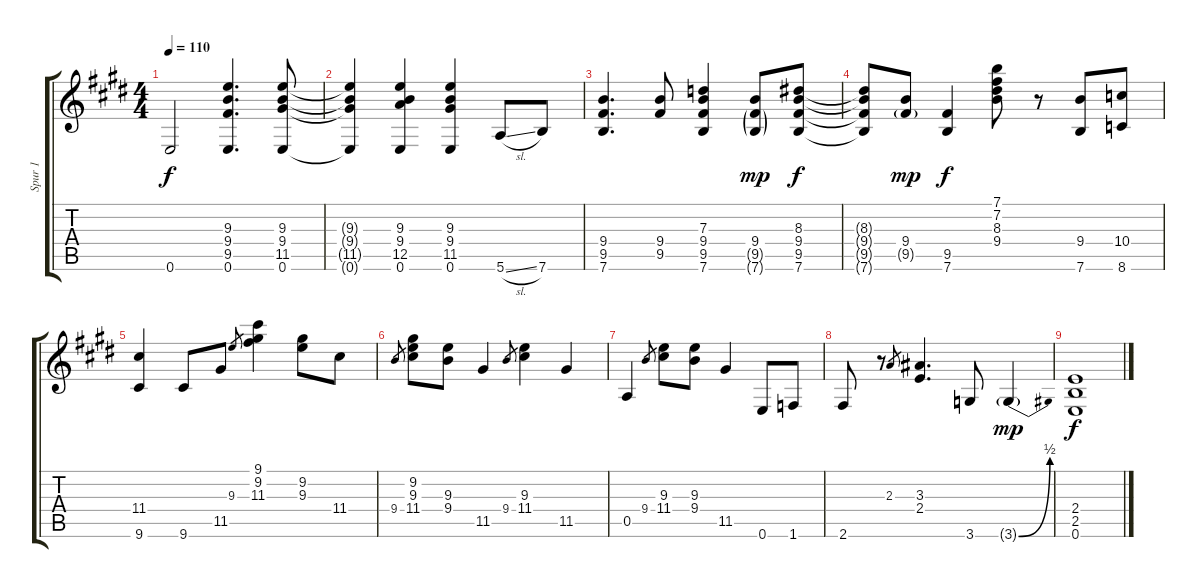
\track ("Spur 1" "Spur 1") {instrument electricguitarmuted}
\staff {score tabs}
\tuning (E4 B3 G3 D3 A2 E2) {hide}
\ts (4 4)
\tempo 110
\clef g2
\ks e
0.6.2{dy f} (9.3 9.4 9.5 0.6).4{d} (9.3 9.4 11.5 0.6).8 |
(9.3{t} 9.4{t} 11.5{t} 0.6{t}).4 (9.3 9.4 12.5 0.6).4 (9.3 9.4 11.5 0.6).4 5.6{sl}.8 7.6.8 |
(9.4 9.5 7.6).4{d} (9.4 9.5).8 (7.3 9.4 9.5 7.6).4 (9.4 9.5{g} 7.6{g}).8{dy mp} (8.3 9.4 9.5 7.6).8{dy f} |
(8.3{t} 9.4{t} 9.5{t} 7.6{t}).8 (9.4 9.5{g}).8{dy mp} (9.5 7.6).4{dy f} (7.1 7.2 8.3 9.4).8 r.8 (9.4 7.6).8 (10.4 8.6).8 |
(11.4 9.6).4 9.6.8 11.5.8 9.3.8{gr} (9.1 9.2 11.3).4 (9.2 9.3).8 11.4.8 |
9.4.8{gr} (9.2 9.3 11.4).8 (9.3 9.4).8 11.5.4 9.4.8{gr} (9.3 11.4).4 11.5.4 |
0.5.4 9.4.8{gr} (9.3 11.4).8 (9.3 9.4).8 11.5.4 0.6.8 1.6.8 |
2.6.8 r.8 2.3.8{gr} (3.3 2.4).4{d} 3.6.8 3.6{be (bend 0 0 60 2) g}.4{dy mp} |
(2.4 2.5 0.6).1{dy f}
